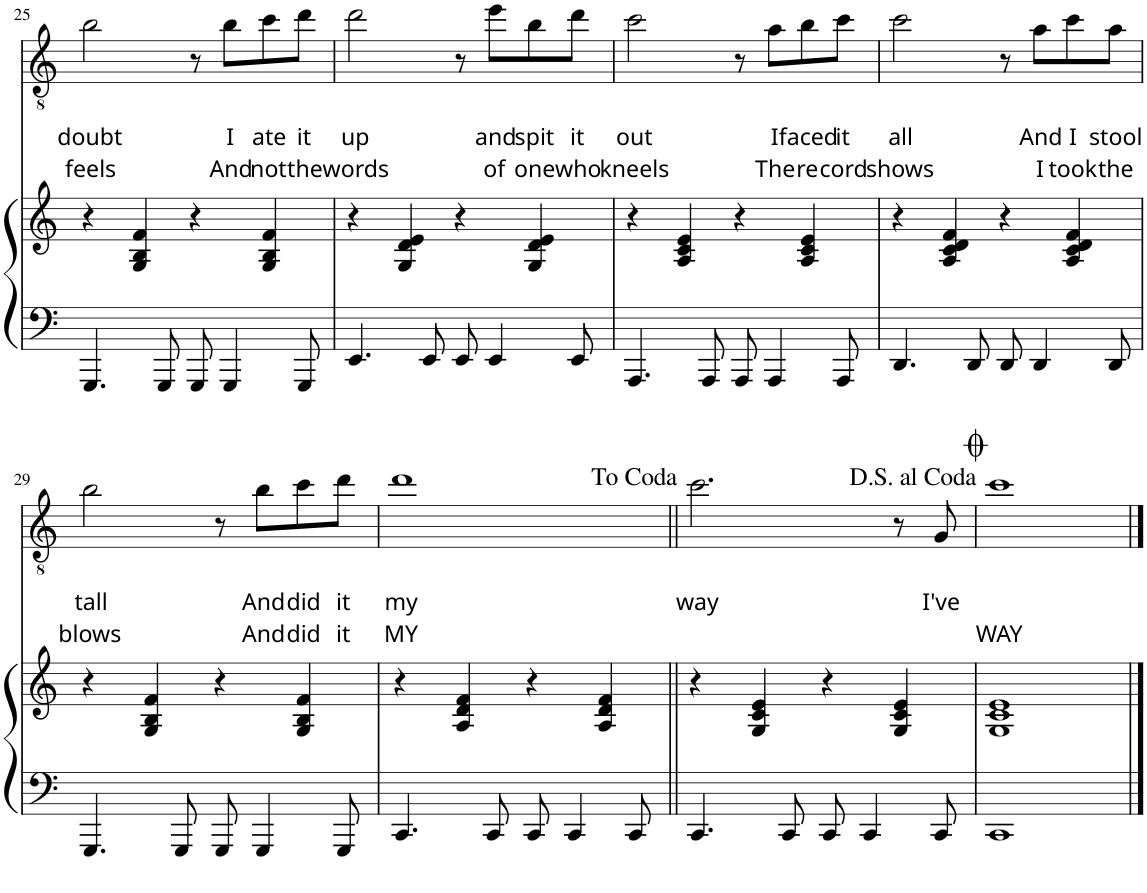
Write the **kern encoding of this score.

**kern	**kern	**kern	**text	**text	**text
*part2	*part2	*part1	*part1	*part1	*part1
*staff3	*staff2	*staff1	*staff1	*staff1	*staff1
*I"Piano	*	*I"Voice	*	*	*
*I'Pno	*	*	*	*	*
!!LO:PB:g=z
*clefF4	*clefG2	*clefGv2	*	*	*
*k[]	*k[]	*k[]	*	*	*
*M4/4	*M4/4	*M4/4	*	*	*
*met(c)	*met(c)	*met(c)	*	*	*
=25	=25	=25	=25	=25	=25
!	!	!	!	!LO:LY:b	!LO:LY:b
4.GGG/	4r	2b\	.	doubt	feels
.	4G/ 4B/ 4f/	.	.	.	.
8GGG/	.	.	.	.	.
8GGG/	4r	8r	.	.	.
!	!	!	!	!LO:LY:b	!LO:LY:b
4GGG/	.	8b\L	.	I	And
!	!	!	!	!LO:LY:b	!LO:LY:b
.	4G/ 4B/ 4f/	8cc\	.	ate	not
!	!	!	!	!LO:LY:b	!LO:LY:b
8GGG/	.	8dd\J	.	it	the
=26	=26	=26	=26	=26	=26
!	!	!	!	!LO:LY:b	!LO:LY:b
4.EE/	4r	2dd\	.	up	words
.	4G/ 4d/ 4e/	.	.	.	.
8EE/	.	.	.	.	.
8EE/	4r	8r	.	.	.
!	!	!	!	!LO:LY:b	!LO:LY:b
4EE/	.	8ee\L	.	and	of
!	!	!	!	!LO:LY:b	!LO:LY:b
.	4G/ 4d/ 4e/	8b\	.	spit	one
!	!	!	!	!LO:LY:b	!LO:LY:b
8EE/	.	8dd\J	.	it	who
=27	=27	=27	=27	=27	=27
!	!	!	!	!LO:LY:b	!LO:LY:b
4.AAA/	4r	2cc\	.	out	kneels
.	4A/ 4c/ 4e/	.	.	.	.
8AAA/	.	.	.	.	.
8AAA/	4r	8r	.	.	.
!	!	!	!	!LO:LY:b	!LO:LY:b
4AAA/	.	8a\L	.	I	The
!	!	!	!	!LO:LY:b	!LO:LY:b
.	4A/ 4c/ 4e/	8b\	.	faced	re-
!	!	!	!	!LO:LY:b	!LO:LY:b
8AAA/	.	8cc\J	.	it	-cord
=28	=28	=28	=28	=28	=28
!	!	!	!	!LO:LY:b	!LO:LY:b
4.DD/	4r	2cc\	.	all	shows
.	4A/ 4c/ 4d/ 4f/	.	.	.	.
8DD/	.	.	.	.	.
8DD/	4r	8r	.	.	.
!	!	!	!	!LO:LY:b	!LO:LY:b
4DD/	.	8a\L	.	And	I
!	!	!	!	!LO:LY:b	!LO:LY:b
.	4A/ 4c/ 4d/ 4f/	8cc\	.	I	took
!	!	!	!	!LO:LY:b	!LO:LY:b
8DD/	.	8a\J	.	stool	the
!!LO:LB:g=z
=29	=29	=29	=29	=29	=29
!	!	!	!	!LO:LY:b	!LO:LY:b
4.GGG/	4r	2b\	.	tall	blows
.	4G/ 4B/ 4f/	.	.	.	.
8GGG/	.	.	.	.	.
8GGG/	4r	8r	.	.	.
!	!	!	!	!LO:LY:b	!LO:LY:b
4GGG/	.	8b\L	.	And	And
!	!	!	!	!LO:LY:b	!LO:LY:b
.	4G/ 4B/ 4f/	8cc\	.	did	did
!	!	!	!	!LO:LY:b	!LO:LY:b
8GGG/	.	8dd\J	.	it	it
=30	=30	=30	=30	=30	=30
!	!	!	!	!LO:LY:b	!LO:LY:b
4.CC/	4r	1dd	.	my	MY
.	4A/ 4d/ 4f/	.	.	.	.
8CC/	.	.	.	.	.
8CC/	4r	.	.	.	.
4CC/	.	.	.	.	.
.	4A/ 4d/ 4f/	.	.	.	.
8CC/	.	.	.	.	.
=31||	=31||	=31||	=31||	=31||	=31||
!	!	!	!	!LO:LY:b	!
4.CC/	4r	2.cc\	.	way	.
.	4G/ 4c/ 4e/	.	.	.	.
8CC/	.	.	.	.	.
8CC/	4r	.	.	.	.
4CC/	.	.	.	.	.
.	4G/ 4c/ 4e/	8r	.	.	.
!	!	!	!	!LO:LY:b	!
8CC/	.	8G/	.	I've	.
=32	=32	=32	=32	=32	=32
!	!	!	!	!	!LO:LY:b
1CC	1G 1c 1e	1cc	.	.	WAY
==	==	==	==	==	==
*-	*-	*-	*-	*-	*-
